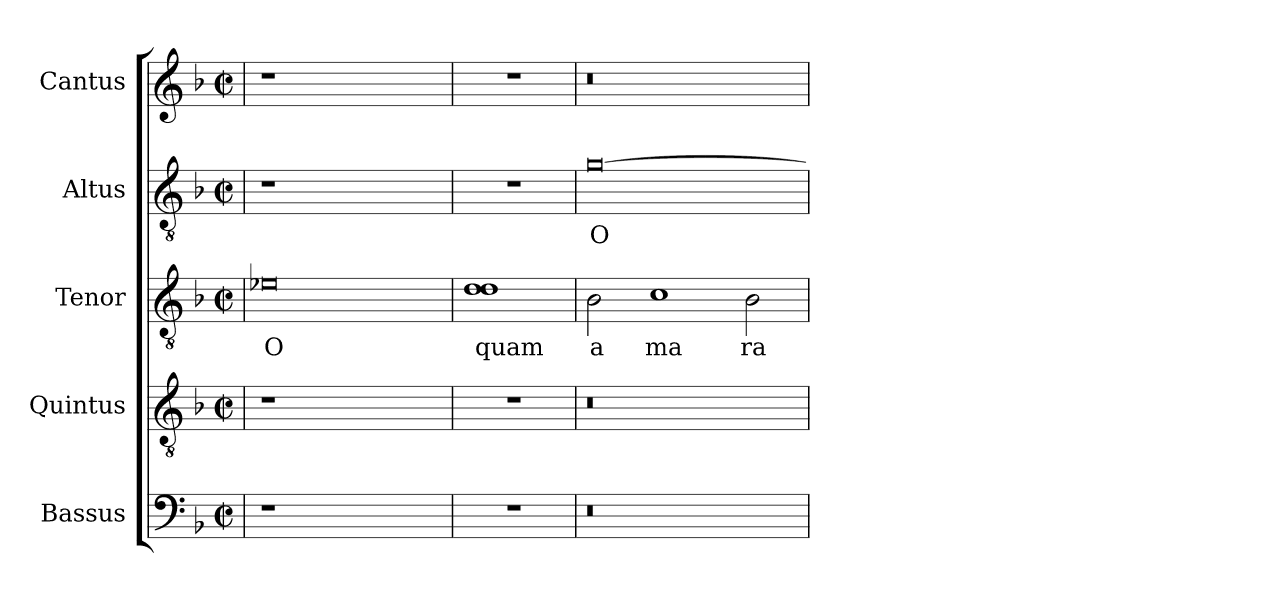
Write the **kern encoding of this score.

**kern	**kern	**kern	**text	**kern	**text	**kern
*part5	*part4	*part3	*part3	*part2	*part2	*part1
*staff5	*staff4	*staff3	*staff3	*staff2	*staff2	*staff1
*I"Bassus	*I"Quintus	*I"Tenor	*	*I"Altus	*	*I"Cantus
!!LO:PB:g=z
*stria5	*stria5	*stria5	*	*stria5	*	*stria5
*clefF4	*clefGv2	*clefGv2	*	*clefGv2	*	*clefG2
*k[b-]	*k[b-]	*k[b-]	*	*k[b-]	*	*k[b-]
*F:	*F:	*F:	*	*F:	*	*F:
*M2/2	*M2/2	*M2/2	*	*M2/2	*	*M2/2
*met(c|)	*met(c|)	*met(c|)	*	*met(c|)	*	*met(c|)
=1	=1	=1	=1!	=1	=1!	=1!
!	!	!	!LO:LY:b:cj	!	!	!
1r	1r	0e-X	O	1r	.	1r
1ryy	1ryy	.	.	1ryy	.	1ryy
=2	=2	=2	=2	=2	=2	=2
!	!	!	!LO:LY:b:cj	!	!	!
1r	1r	1d 1d	quam	1r	.	1r
=3	=3	=3	=3	=3	=3	=3
!	!	!	!LO:LY:b:cj	!	!LO:LY:b:cj	!
0r	0r	2B-\	a	[>0g	O	0r
!	!	!	!LO:LY:b:cj	!	!	!
.	.	1c	ma	.	.	.
!	!	!	!LO:LY:b:cj	!	!	!
.	.	2B-\	ra	.	.	.
=	=	=	=	=	=	=
*-	*-	*-	*-	*-	*-	*-
